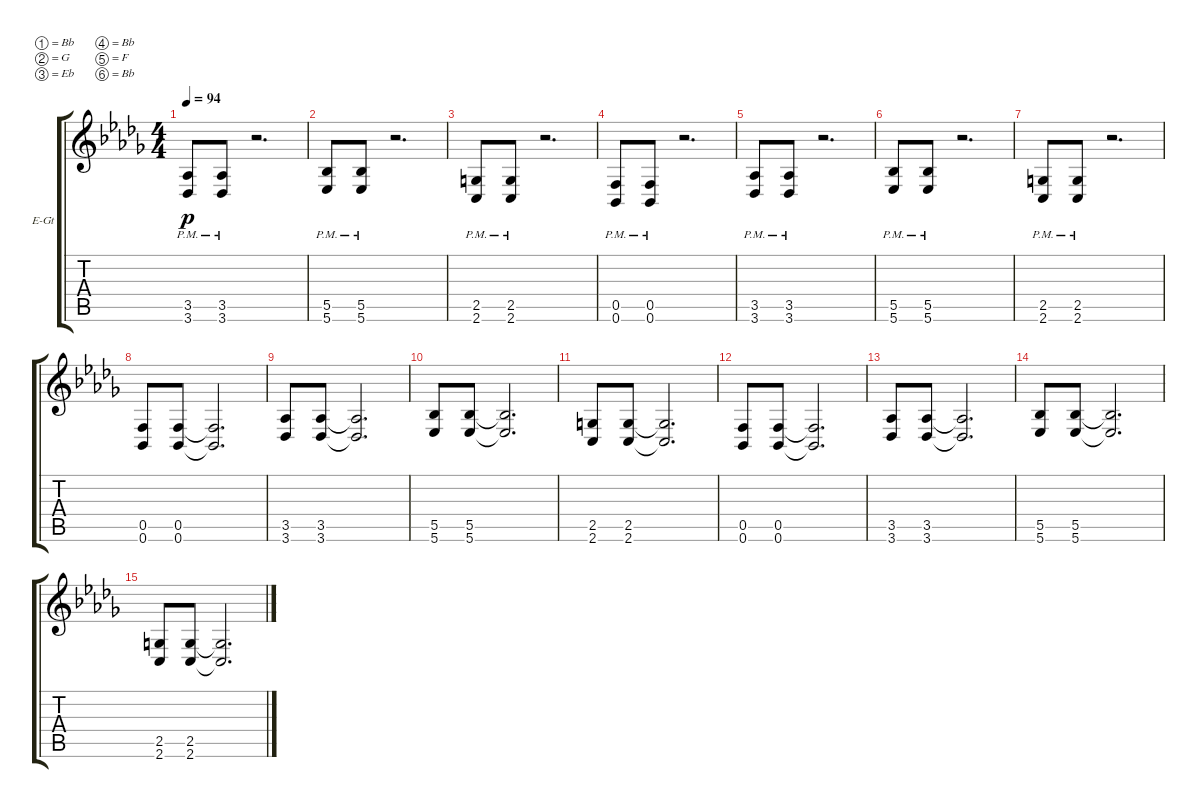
\bracketExtendMode groupsimilarinstruments
\firstSystemTrackNameOrientation horizontal
\otherSystemsTrackNameOrientation horizontal
\track ("Electric Guitar 1" "E-Gt") {instrument distortionguitar}
\staff {score tabs}
\tuning (Bb3 G3 Eb3 Bb2 F2 Bb1)
\ts (4 4)
\tempo 94
\clef g2
\scale
0.333333
\ks bbminor
(3.5{pm} 3.6{pm}).8{dy p} (3.6{pm} 3.5{pm}).8 r.2{d} |
\scale
0.333333 (5.5{pm} 5.6{pm}).8 (5.5{pm} 5.6{pm}).8 r.2{d} |
\scale
0.333333 (2.6{pm} 2.5{pm}).8 (2.6{pm} 2.5{pm}).8 r.2{d} |
(0.6{pm} 0.5{pm}).8 (0.6{pm} 0.5{pm}).8 r.2{d} |
(3.5{pm} 3.6{pm}).8 (3.6{pm} 3.5{pm}).8 r.2{d} |
(5.5{pm} 5.6{pm}).8 (5.5{pm} 5.6{pm}).8 r.2{d} |
(2.6{pm} 2.5{pm}).8 (2.6{pm} 2.5{pm}).8 r.2{d} |
(0.6 0.5).8 (0.6 0.5).8 (0.6{t} 0.5{t}).2{d} |
(3.5 3.6).8 (3.6 3.5).8 (3.6{t} 3.5{t}).2{d} |
(5.5 5.6).8 (5.5 5.6).8 (5.5{t} 5.6{t}).2{d} |
(2.6 2.5).8 (2.6 2.5).8 (2.6{t} 2.5{t}).2{d} |
(0.6 0.5).8 (0.6 0.5).8 (0.6{t} 0.5{t}).2{d} |
(3.5 3.6).8 (3.6 3.5).8 (3.6{t} 3.5{t}).2{d} |
(5.5 5.6).8 (5.5 5.6).8 (5.5{t} 5.6{t}).2{d} |
(2.6 2.5).8 (2.6 2.5).8 (2.6{t} 2.5{t}).2{d} |
\scale
0.333333
